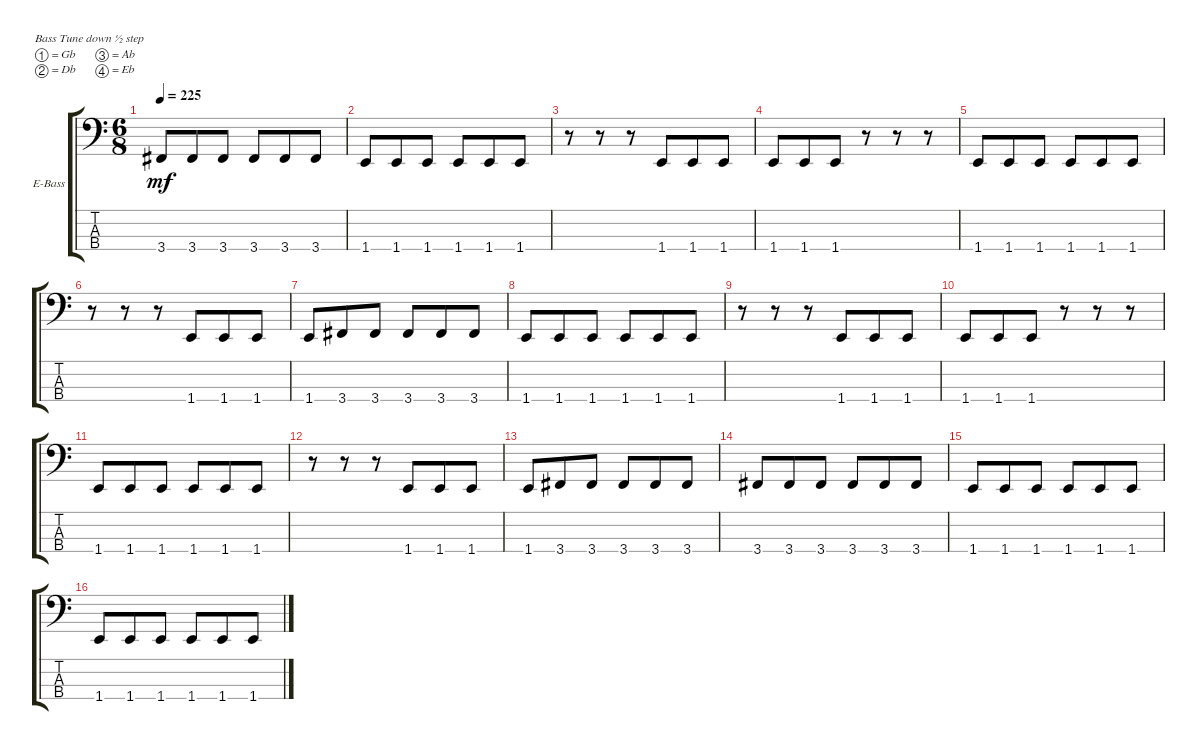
\bracketExtendMode groupsimilarinstruments
\firstSystemTrackNameOrientation horizontal
\otherSystemsTrackNameOrientation horizontal
\track ("Electric Bass" "E-Bass") {solo instrument electricbassfinger}
\staff {score tabs}
\tuning (Gb2 Db2 Ab1 Eb1)
\ts (6 8)
\tempo 225
\clef f4
\ks c
3.4.8{dy mf} 3.4.8 3.4.8 3.4.8 3.4.8 3.4.8 |
1.4.8 1.4.8 1.4.8 1.4.8 1.4.8 1.4.8 |
r.8 r.8 r.8 1.4.8 1.4.8 1.4.8 |
1.4.8 1.4.8 1.4.8 r.8 r.8 r.8 |
1.4.8 1.4.8 1.4.8 1.4.8 1.4.8 1.4.8 |
r.8 r.8 r.8 1.4.8 1.4.8 1.4.8 |
1.4.8 3.4.8 3.4.8 3.4.8 3.4.8 3.4.8 |
1.4.8 1.4.8 1.4.8 1.4.8 1.4.8 1.4.8 |
r.8 r.8 r.8 1.4.8 1.4.8 1.4.8 |
1.4.8 1.4.8 1.4.8 r.8 r.8 r.8 |
1.4.8 1.4.8 1.4.8 1.4.8 1.4.8 1.4.8 |
r.8 r.8 r.8 1.4.8 1.4.8 1.4.8 |
1.4.8 3.4.8 3.4.8 3.4.8 3.4.8 3.4.8 |
3.4.8 3.4.8 3.4.8 3.4.8 3.4.8 3.4.8 |
1.4.8 1.4.8 1.4.8 1.4.8 1.4.8 1.4.8 |
1.4.8 1.4.8 1.4.8 1.4.8 1.4.8 1.4.8
